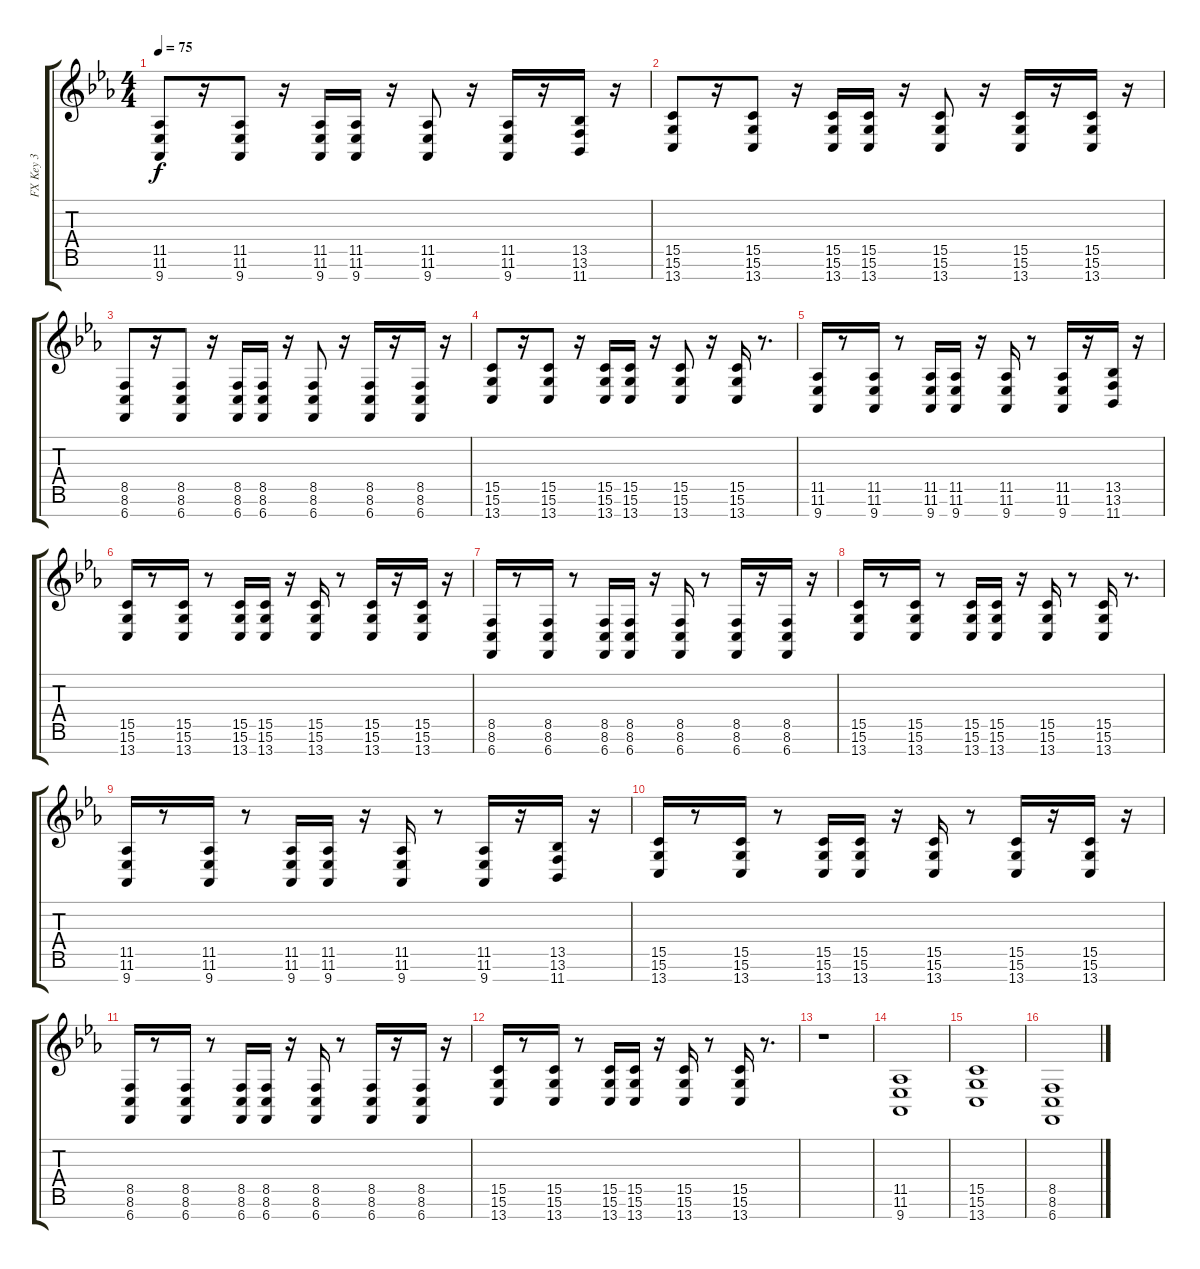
\track ("FX Key 3" "FX Key 3") {instrument lead1square}
\staff {score tabs}
\tuning (E4 B3 G3 D3 A2 E2 B1) {hide}
\ts (4 4)
\tempo 75
\clef g2
\ks eb
(11.5 11.6 9.7).8{dy f} r.16 (11.5 11.6 9.7).8 r.16 (11.5 11.6 9.7).16 (11.5 11.6 9.7).16 r.16 (11.5 11.6 9.7).8 r.16 (11.5 11.6 9.7).16 r.16 (13.5 13.6 11.7).16 r.16 |
(15.5 15.6 13.7).8 r.16 (15.5 15.6 13.7).8 r.16 (15.5 15.6 13.7).16 (15.5 15.6 13.7).16 r.16 (15.5 15.6 13.7).8 r.16 (15.5 15.6 13.7).16 r.16 (15.5 15.6 13.7).16 r.16 |
(8.5 8.6 6.7).8 r.16 (8.5 8.6 6.7).8 r.16 (8.5 8.6 6.7).16 (8.5 8.6 6.7).16 r.16 (8.5 8.6 6.7).8 r.16 (8.5 8.6 6.7).16 r.16 (8.5 8.6 6.7).16 r.16 |
(15.5 15.6 13.7).8 r.16 (15.5 15.6 13.7).8 r.16 (15.5 15.6 13.7).16 (15.5 15.6 13.7).16 r.16 (15.5 15.6 13.7).8 r.16 (15.5 15.6 13.7).16 r.8{d} |
(11.5 11.6 9.7).16 r.8 (11.5 11.6 9.7).16 r.8 (11.5 11.6 9.7).16 (11.5 11.6 9.7).16 r.16 (11.5 11.6 9.7).16 r.8 (11.5 11.6 9.7).16 r.16 (13.5 13.6 11.7).16 r.16 |
(15.5 15.6 13.7).16 r.8 (15.5 15.6 13.7).16 r.8 (15.5 15.6 13.7).16 (15.5 15.6 13.7).16 r.16 (15.5 15.6 13.7).16 r.8 (15.5 15.6 13.7).16 r.16 (15.5 15.6 13.7).16 r.16 |
(8.5 8.6 6.7).16 r.8 (8.5 8.6 6.7).16 r.8 (8.5 8.6 6.7).16 (8.5 8.6 6.7).16 r.16 (8.5 8.6 6.7).16 r.8 (8.5 8.6 6.7).16 r.16 (8.5 8.6 6.7).16 r.16 |
(15.5 15.6 13.7).16 r.8 (15.5 15.6 13.7).16 r.8 (15.5 15.6 13.7).16 (15.5 15.6 13.7).16 r.16 (15.5 15.6 13.7).16 r.8 (15.5 15.6 13.7).16 r.8{d} |
(11.5 11.6 9.7).16 r.8 (11.5 11.6 9.7).16 r.8 (11.5 11.6 9.7).16 (11.5 11.6 9.7).16 r.16 (11.5 11.6 9.7).16 r.8 (11.5 11.6 9.7).16 r.16 (13.5 13.6 11.7).16 r.16 |
(15.5 15.6 13.7).16 r.8 (15.5 15.6 13.7).16 r.8 (15.5 15.6 13.7).16 (15.5 15.6 13.7).16 r.16 (15.5 15.6 13.7).16 r.8 (15.5 15.6 13.7).16 r.16 (15.5 15.6 13.7).16 r.16 |
(8.5 8.6 6.7).16 r.8 (8.5 8.6 6.7).16 r.8 (8.5 8.6 6.7).16 (8.5 8.6 6.7).16 r.16 (8.5 8.6 6.7).16 r.8 (8.5 8.6 6.7).16 r.16 (8.5 8.6 6.7).16 r.16 |
(15.5 15.6 13.7).16 r.8 (15.5 15.6 13.7).16 r.8 (15.5 15.6 13.7).16 (15.5 15.6 13.7).16 r.16 (15.5 15.6 13.7).16 r.8 (15.5 15.6 13.7).16 r.8{d} |
r.1 |
(11.5 11.6 9.7).1 |
(15.5 15.6 13.7).1 |
(8.5 8.6 6.7).1
